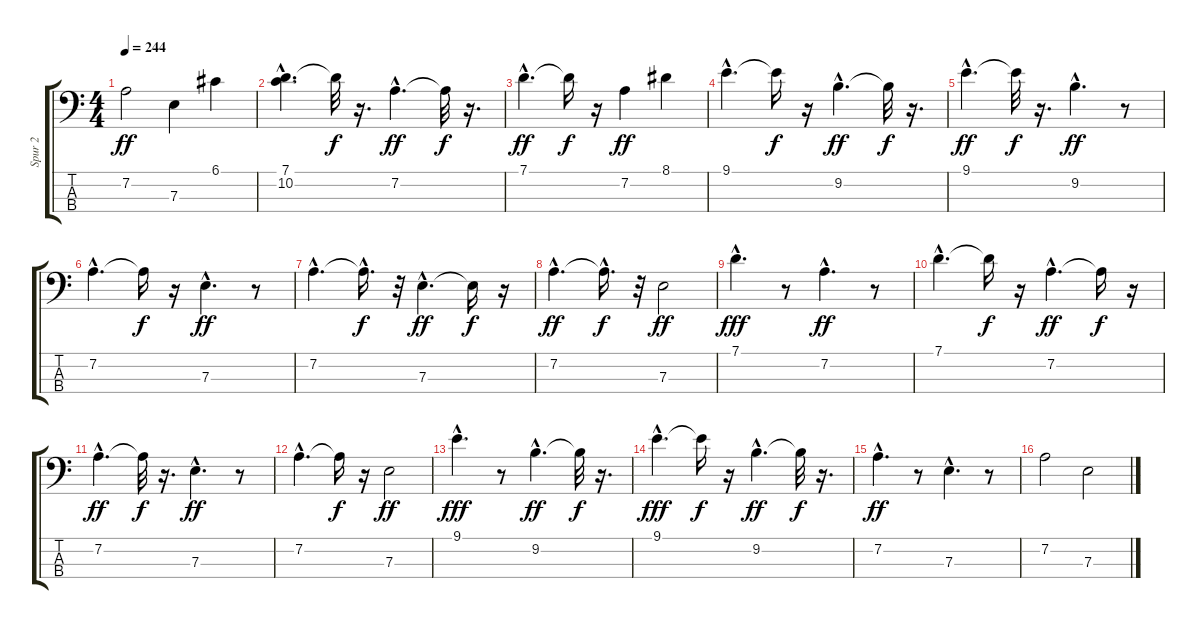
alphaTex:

\track ("Spur 2" "Spur 2") {instrument electricbasspick}
\staff {score tabs}
\tuning (G2 D2 A1 E1) {hide}
\ts (4 4)
\tempo 244
\clef f4
\ks c
7.2.2{dy ff} 7.3.4 6.1.4 |
(7.1{hac} 10.2).4{d} 7.1{t}.32{dy f} r.16{d} 7.2{hac}.4{d dy ff} 7.2{t}.32{dy f} r.16{d} |
7.1{hac}.4{d dy ff} 7.1{t}.16{dy f} r.16 7.2.4{dy ff} 8.1.4 |
9.1{hac}.4{d} 9.1{t}.16{dy f} r.16 9.2{hac}.4{d dy ff} 9.2{t}.32{dy f} r.16{d} |
9.1{hac}.4{d dy ff} 9.1{t}.32{dy f} r.16{d} 9.2{hac}.4{d dy ff} r.8 |
7.2{hac}.4{d} 7.2{t}.16{dy f} r.16 7.3{hac}.4{d dy ff} r.8 |
7.2{hac}.4{d} 7.2{hac t}.16{d dy f} r.32 7.3{hac}.4{d dy ff} 7.3{t}.16{dy f} r.16 |
7.2{hac}.4{d dy ff} 7.2{hac t}.16{d dy f} r.32 7.3.2{dy ff} |
7.1{hac}.4{d dy fff} r.8 7.2{hac}.4{d dy ff} r.8 |
7.1{hac}.4{d} 7.1{t}.16{dy f} r.16 7.2{hac}.4{d dy ff} 7.2{t}.16{dy f} r.16 |
7.2{hac}.4{d dy ff} 7.2{t}.32{dy f} r.16{d} 7.3{hac}.4{d dy ff} r.8 |
7.2{hac}.4{d} 7.2{t}.16{dy f} r.16 7.3.2{dy ff} |
9.1{hac}.4{d dy fff} r.8 9.2{hac}.4{d dy ff} 9.2{t}.32{dy f} r.16{d} |
9.1{hac}.4{d dy fff} 9.1{t}.16{dy f} r.16 9.2{hac}.4{d dy ff} 9.2{t}.32{dy f} r.16{d} |
7.2{hac}.4{d dy ff} r.8 7.3{hac}.4{d} r.8 |
7.2.2 7.3.2
